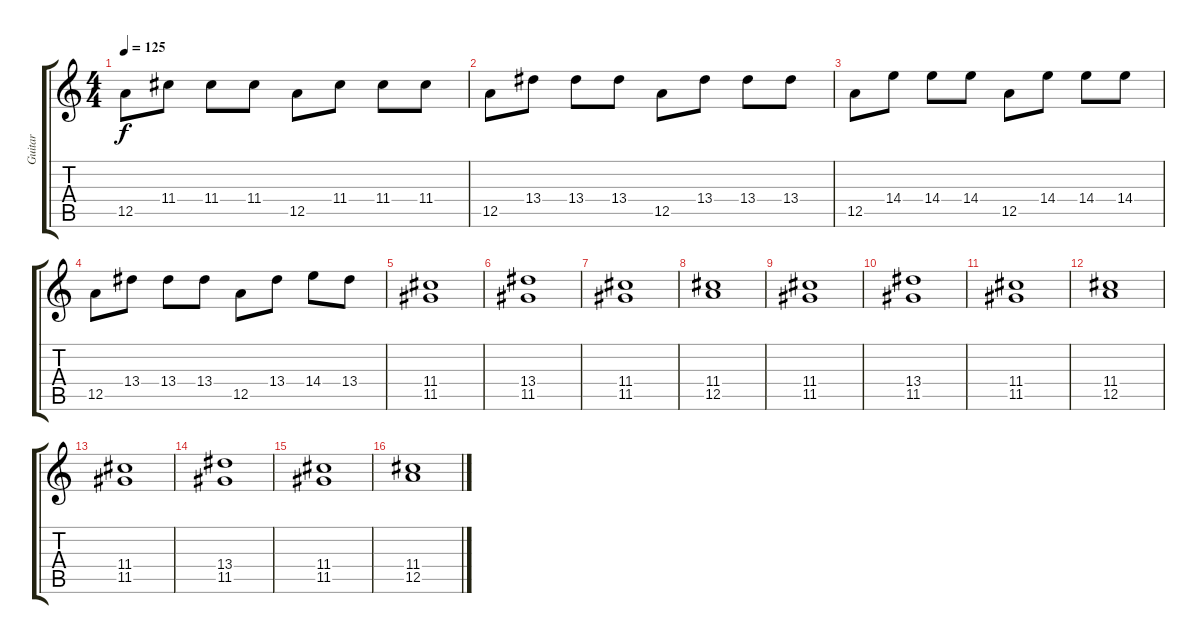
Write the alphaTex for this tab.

\track ("Guitar" "Guitar") {instrument distortionguitar}
\staff {score tabs}
\tuning (E4 B3 G3 D3 A2 E2) {hide}
\ts (4 4)
\tempo 125
\clef g2
\ks c
12.5.8{dy f} 11.4.8 11.4.8 11.4.8 12.5.8 11.4.8 11.4.8 11.4.8 |
12.5.8 13.4.8 13.4.8 13.4.8 12.5.8 13.4.8 13.4.8 13.4.8 |
12.5.8 14.4.8 14.4.8 14.4.8 12.5.8 14.4.8 14.4.8 14.4.8 |
12.5.8 13.4.8 13.4.8 13.4.8 12.5.8 13.4.8 14.4.8 13.4.8 |
(11.4 11.5).1 |
(13.4 11.5).1 |
(11.4 11.5).1 |
(11.4 12.5).1 |
(11.4 11.5).1 |
(13.4 11.5).1 |
(11.4 11.5).1 |
(11.4 12.5).1 |
(11.4 11.5).1 |
(13.4 11.5).1 |
(11.4 11.5).1 |
(11.4 12.5).1
